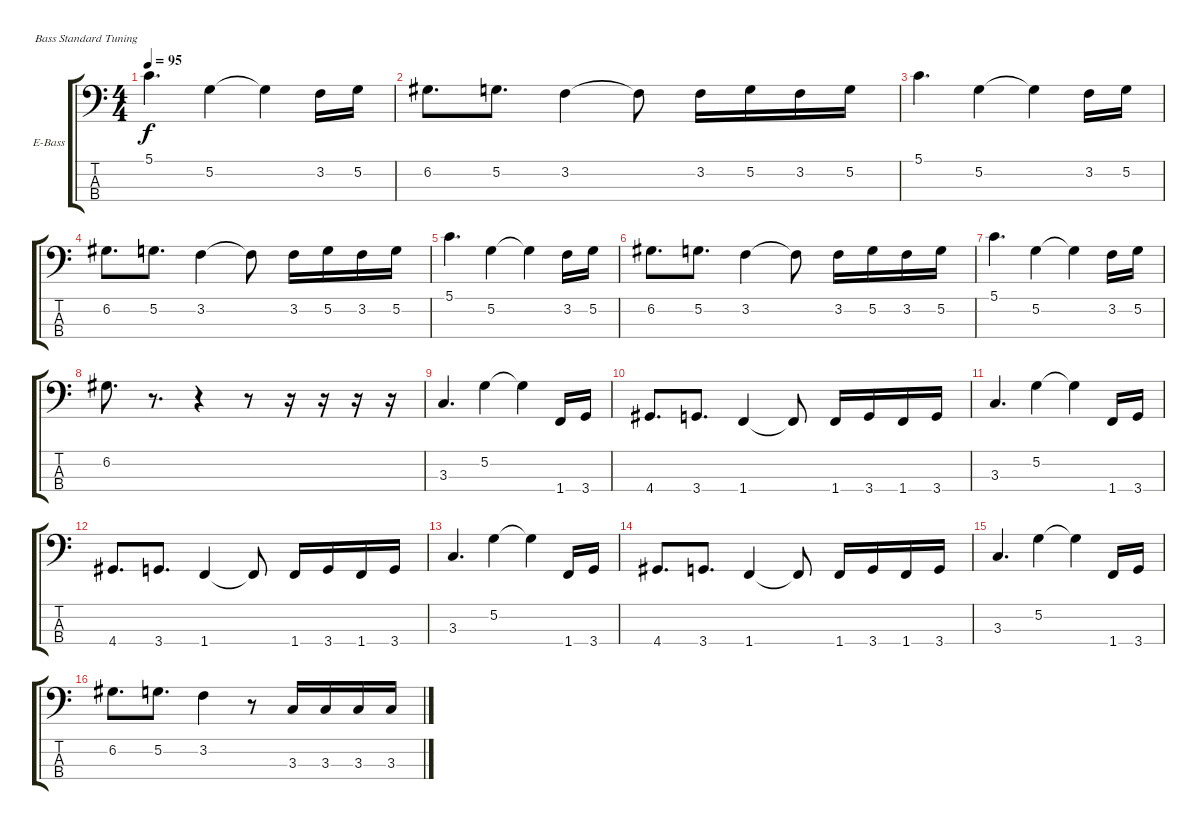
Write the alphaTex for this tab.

\bracketExtendMode groupsimilarinstruments
\firstSystemTrackNameOrientation horizontal
\otherSystemsTrackNameOrientation horizontal
\track ("Äîðîæêà 9" "E-Bass") {instrument electricbassfinger}
\staff {score tabs}
\tuning (G2 D2 A1 E1)
\ts (4 4)
\tempo 95
\clef f4
\ks c
5.1.4{d dy f} 5.2.4 5.2{t}.4 3.2.16 5.2.16 |
6.2.8{d} 5.2.8{d} 3.2.4 3.2{t}.8 3.2.16 5.2.16 3.2.16 5.2.16 |
5.1.4{d} 5.2.4 5.2{t}.4 3.2.16 5.2.16 |
6.2.8{d} 5.2.8{d} 3.2.4 3.2{t}.8 3.2.16 5.2.16 3.2.16 5.2.16 |
5.1.4{d} 5.2.4 5.2{t}.4 3.2.16 5.2.16 |
6.2.8{d} 5.2.8{d} 3.2.4 3.2{t}.8 3.2.16 5.2.16 3.2.16 5.2.16 |
5.1.4{d} 5.2.4 5.2{t}.4 3.2.16 5.2.16 |
6.2.8{d} r.8{d} r.4 r.8 r.16 r.16 r.16 r.16 |
3.3.4{d} 5.2.4 5.2{t}.4 1.4.16 3.4.16 |
4.4.8{d} 3.4.8{d} 1.4.4 1.4{t}.8 1.4.16 3.4.16 1.4.16 3.4.16 |
3.3.4{d} 5.2.4 5.2{t}.4 1.4.16 3.4.16 |
4.4.8{d} 3.4.8{d} 1.4.4 1.4{t}.8 1.4.16 3.4.16 1.4.16 3.4.16 |
3.3.4{d} 5.2.4 5.2{t}.4 1.4.16 3.4.16 |
4.4.8{d} 3.4.8{d} 1.4.4 1.4{t}.8 1.4.16 3.4.16 1.4.16 3.4.16 |
3.3.4{d} 5.2.4 5.2{t}.4 1.4.16 3.4.16 |
6.2.8{d} 5.2.8{d} 3.2.4 r.8 3.3.16 3.3.16 3.3.16 3.3.16
